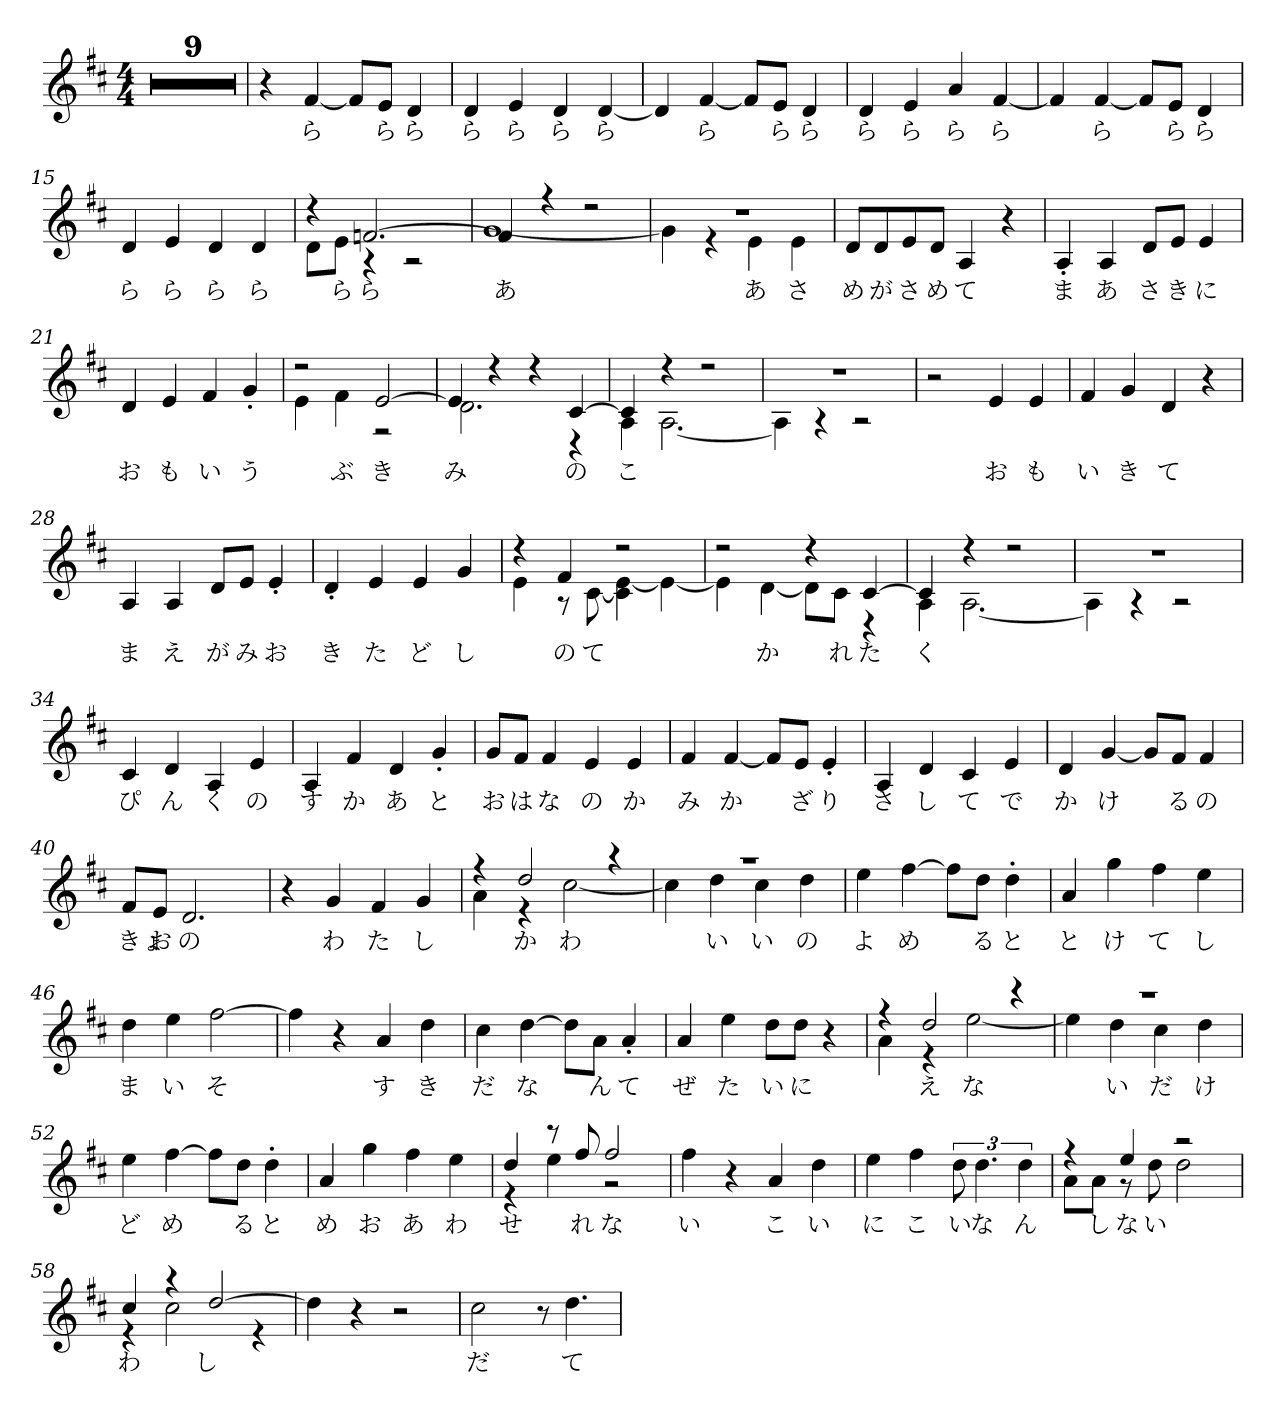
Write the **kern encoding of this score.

**kern	**text
*part1	*part1
*staff1	*staff1
*clefG2	*
*k[f#c#]	*
*M4/4	*
*MM170	*
=1	=1
1r	.
=2	=2
1r	.
=3	=3
1r	.
=4	=4
1r	.
=5	=5
1r	.
=6	=6
1r	.
=7	=7
1r	.
=8	=8
1r	.
=9	=9
1r	.
=10	=10
4r	.
[4f#	ら
8f#L]	.
8eJ	ら
4d	ら
=11	=11
4d	ら
4e	ら
4d	ら
[4d	ら
=12	=12
4d]	.
[4f#	ら
8f#L]	.
8eJ	ら
4d	ら
=13	=13
4d	ら
4e	ら
4a	ら
[4f#	ら
=14	=14
4f#]	.
[4f#	ら
8f#L]	.
8eJ	ら
4d	ら
=15	=15
4d	ら
4e	ら
4d	ら
4d	ら
=16	=16
*^	*
4r	8dL	.
.	8eJ	ら
[2.fn	4r	ら
.	2r	.
=17	=17	=17
4f]	[1g	あ
4r	.	.
2r	.	.
=18	=18	=18
1r	4g]	.
.	4r	.
.	4e	あ
.	4e	さ
*v	*v	*
=19	=19
8dL	め
8d	が
8e	さ
8dJ	め
4A	て
4r	.
=20	=20
4A'	ま
4A	あ
8dL	さ
8eJ	き
4e	に
=21	=21
4d	お
4e	も
4f#	い
4g'	う
=22	=22
*^	*
2r	4e	.
.	4f#	ぶ
[2e	2r	き
=23	=23	=23
4e]	2.d	み
4r	.	.
4r	.	.
[4c#	4r	の
=24	=24	=24
4c#]	4A	こ
4r	[2.A	.
2r	.	.
=25	=25	=25
1r	4A]	.
.	4r	.
.	2r	.
*v	*v	*
=26	=26
2r	.
4e	お
4e	も
=27	=27
4f#	い
4g	き
4d	て
4r	.
=28	=28
4A	ま
4A	え
8dL	が
8eJ	み
4e'	お
=29	=29
4d'	き
4e	た
4e	ど
4g	し
=30	=30
*^	*
4r	4e	.
4f#	8r	の
.	[8c#	て
2r	4c#] [4e	.
.	4e_	.
=31	=31	=31
2r	4e]	.
.	[4d	か
4r	8dL]	.
.	8c#J	れ
[4c#	4r	た
=32	=32	=32
4c#]	4A	く
4r	[2.A	.
2r	.	.
=33	=33	=33
1r	4A]	.
.	4r	.
.	2r	.
*v	*v	*
=34	=34
4c#	ぴ
4d	ん
4A	く
4e	の
=35	=35
4A	す
4f#	か
4d	あ
4g'	と
=36	=36
8gL	お
8f#J	は
4f#	な
4e	の
4e	か
=37	=37
4f#	み
[4f#	か
8f#L]	.
8eJ	ざ
4e'	り
=38	=38
4A	さ
4d	し
4c#	て
4e	で
=39	=39
4d	か
[4g	け
8gL]	.
8f#J	る
4f#	の
=40	=40
8f#L	きょ
8eJ	お
2.d	の
=41	=41
4r	.
4g	わ
4f#	た
4g	し
=42	=42
*^	*
4r	4a	.
2dd	4r	か
.	[2cc#	わ
4r	.	.
=43	=43	=43
1r	4cc#]	.
.	4dd	い
.	4cc#	い
.	4dd	の
*v	*v	*
=44	=44
4ee	よ
[4ff#	め
8ff#L]	.
8ddJ	る
4dd'	と
=45	=45
4a	と
4gg	け
4ff#	て
4ee	し
=46	=46
4dd	ま
4ee	い
[2ff#	そ
=47	=47
4ff#]	.
4r	.
4a	す
4dd	き
=48	=48
4cc#	だ
[4dd	な
8ddL]	.
8aJ	ん
4a'	て
=49	=49
4a	ぜ
4ee	た
8ddL	い
8ddJ	に
4r	.
=50	=50
*^	*
4r	4a	.
2dd	4r	え
.	[2ee	な
4r	.	.
=51	=51	=51
1r	4ee]	.
.	4dd	い
.	4cc#	だ
.	4dd	け
*v	*v	*
=52	=52
4ee	ど
[4ff#	め
8ff#L]	.
8ddJ	る
4dd'	と
=53	=53
4a	め
4gg	お
4ff#	あ
4ee	わ
=54	=54
*^	*
4dd	4r	せ
8r	4ee	.
8ff#	.	れ
2ff#	2r	な
*v	*v	*
=55	=55
4ff#	い
4r	.
4a	こ
4dd	い
=56	=56
4ee	に
4ff#	こ
12dd	い
6.dd	な
6dd	ん
=57	=57
*^	*
4r	8aL	.
.	8aJ	し
4ee	8r	な
.	8dd	い
2r	2dd	.
=58	=58	=58
4cc#	4r	わ
4r	2cc#	.
[2dd	.	し
.	4r	.
*v	*v	*
=59	=59
4dd]	.
4r	.
2r	.
=60	=60
2cc#	だ
8r	.
4.dd	て
=	=
*-	*-
